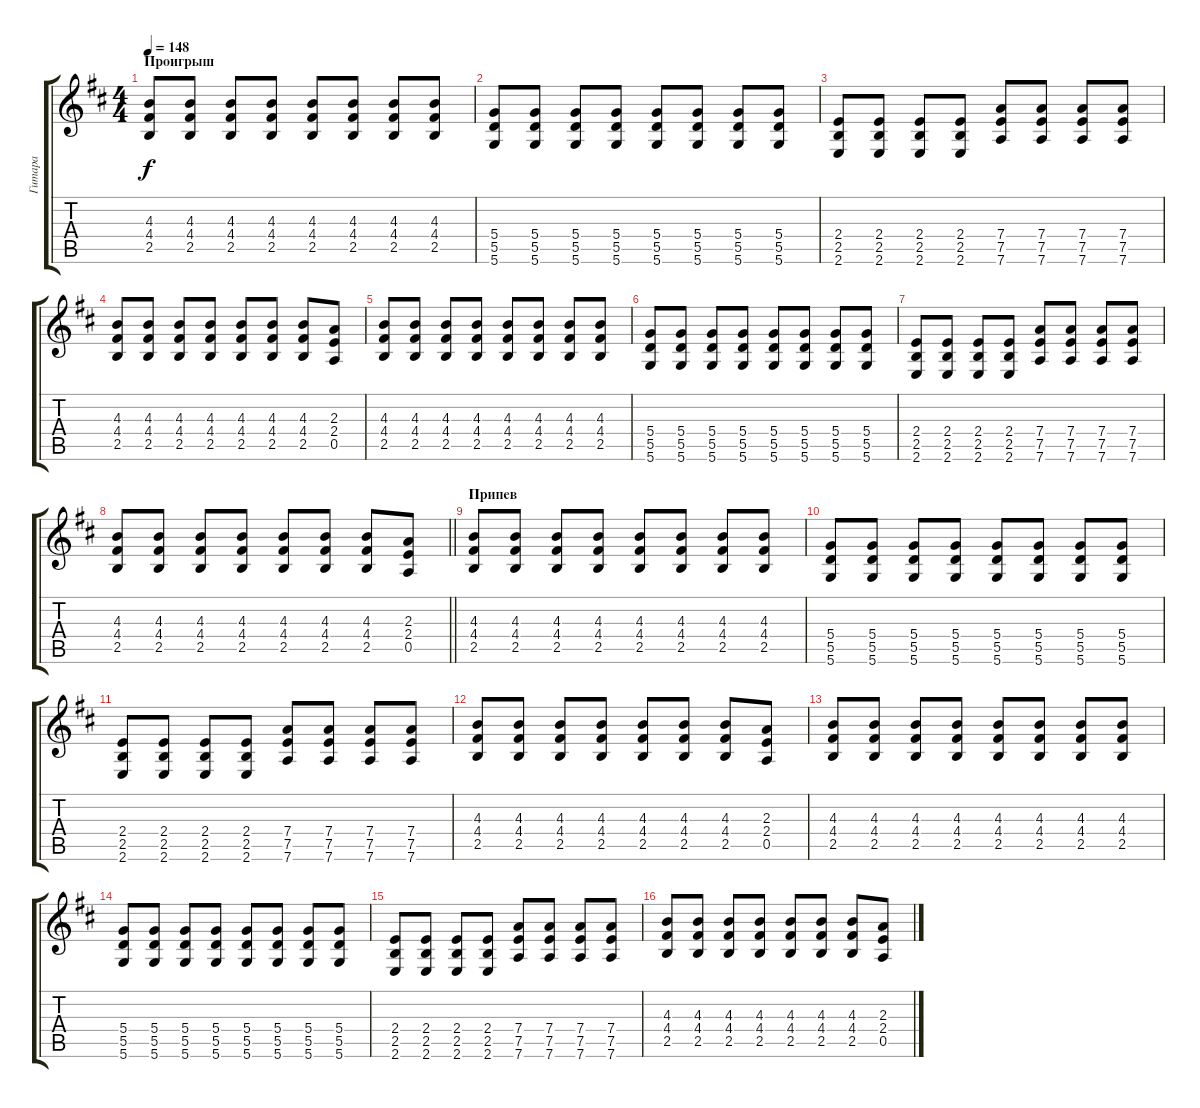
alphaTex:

\track ("Гитара" "Гитара") {instrument distortionguitar}
\staff {score tabs}
\tuning (E4 B3 G3 D3 A2 D2) {hide}
\ts (4 4)
\section ("" "Проигрыш")
\tempo 148
\clef g2
\ks bminor
(4.3 4.4 2.5).8{dy f} (4.3 4.4 2.5).8 (4.3 4.4 2.5).8 (4.3 4.4 2.5).8 (4.3 4.4 2.5).8 (4.3 4.4 2.5).8 (4.3 4.4 2.5).8 (4.3 4.4 2.5).8 |
(5.4 5.5 5.6).8 (5.4 5.5 5.6).8 (5.4 5.5 5.6).8 (5.4 5.5 5.6).8 (5.4 5.5 5.6).8 (5.4 5.5 5.6).8 (5.4 5.5 5.6).8 (5.4 5.5 5.6).8 |
(2.4 2.5 2.6).8 (2.4 2.5 2.6).8 (2.4 2.5 2.6).8 (2.4 2.5 2.6).8 (7.4 7.5 7.6).8 (7.4 7.5 7.6).8 (7.4 7.5 7.6).8 (7.4 7.5 7.6).8 |
(4.3 4.4 2.5).8 (4.3 4.4 2.5).8 (4.3 4.4 2.5).8 (4.3 4.4 2.5).8 (4.3 4.4 2.5).8 (4.3 4.4 2.5).8 (4.3 4.4 2.5).8 (2.3 2.4 0.5).8 |
(4.3 4.4 2.5).8 (4.3 4.4 2.5).8 (4.3 4.4 2.5).8 (4.3 4.4 2.5).8 (4.3 4.4 2.5).8 (4.3 4.4 2.5).8 (4.3 4.4 2.5).8 (4.3 4.4 2.5).8 |
(5.4 5.5 5.6).8 (5.4 5.5 5.6).8 (5.4 5.5 5.6).8 (5.4 5.5 5.6).8 (5.4 5.5 5.6).8 (5.4 5.5 5.6).8 (5.4 5.5 5.6).8 (5.4 5.5 5.6).8 |
(2.4 2.5 2.6).8 (2.4 2.5 2.6).8 (2.4 2.5 2.6).8 (2.4 2.5 2.6).8 (7.4 7.5 7.6).8 (7.4 7.5 7.6).8 (7.4 7.5 7.6).8 (7.4 7.5 7.6).8 |
\barLineRight lightlight
(4.3 4.4 2.5).8 (4.3 4.4 2.5).8 (4.3 4.4 2.5).8 (4.3 4.4 2.5).8 (4.3 4.4 2.5).8 (4.3 4.4 2.5).8 (4.3 4.4 2.5).8 (2.3 2.4 0.5).8 |
\section ("" "Припев")
(4.3 4.4 2.5).8 (4.3 4.4 2.5).8 (4.3 4.4 2.5).8 (4.3 4.4 2.5).8 (4.3 4.4 2.5).8 (4.3 4.4 2.5).8 (4.3 4.4 2.5).8 (4.3 4.4 2.5).8 |
(5.4 5.5 5.6).8 (5.4 5.5 5.6).8 (5.4 5.5 5.6).8 (5.4 5.5 5.6).8 (5.4 5.5 5.6).8 (5.4 5.5 5.6).8 (5.4 5.5 5.6).8 (5.4 5.5 5.6).8 |
(2.4 2.5 2.6).8 (2.4 2.5 2.6).8 (2.4 2.5 2.6).8 (2.4 2.5 2.6).8 (7.4 7.5 7.6).8 (7.4 7.5 7.6).8 (7.4 7.5 7.6).8 (7.4 7.5 7.6).8 |
(4.3 4.4 2.5).8 (4.3 4.4 2.5).8 (4.3 4.4 2.5).8 (4.3 4.4 2.5).8 (4.3 4.4 2.5).8 (4.3 4.4 2.5).8 (4.3 4.4 2.5).8 (2.3 2.4 0.5).8 |
(4.3 4.4 2.5).8 (4.3 4.4 2.5).8 (4.3 4.4 2.5).8 (4.3 4.4 2.5).8 (4.3 4.4 2.5).8 (4.3 4.4 2.5).8 (4.3 4.4 2.5).8 (4.3 4.4 2.5).8 |
(5.4 5.5 5.6).8 (5.4 5.5 5.6).8 (5.4 5.5 5.6).8 (5.4 5.5 5.6).8 (5.4 5.5 5.6).8 (5.4 5.5 5.6).8 (5.4 5.5 5.6).8 (5.4 5.5 5.6).8 |
(2.4 2.5 2.6).8 (2.4 2.5 2.6).8 (2.4 2.5 2.6).8 (2.4 2.5 2.6).8 (7.4 7.5 7.6).8 (7.4 7.5 7.6).8 (7.4 7.5 7.6).8 (7.4 7.5 7.6).8 |
(4.3 4.4 2.5).8 (4.3 4.4 2.5).8 (4.3 4.4 2.5).8 (4.3 4.4 2.5).8 (4.3 4.4 2.5).8 (4.3 4.4 2.5).8 (4.3 4.4 2.5).8 (2.3 2.4 0.5).8
